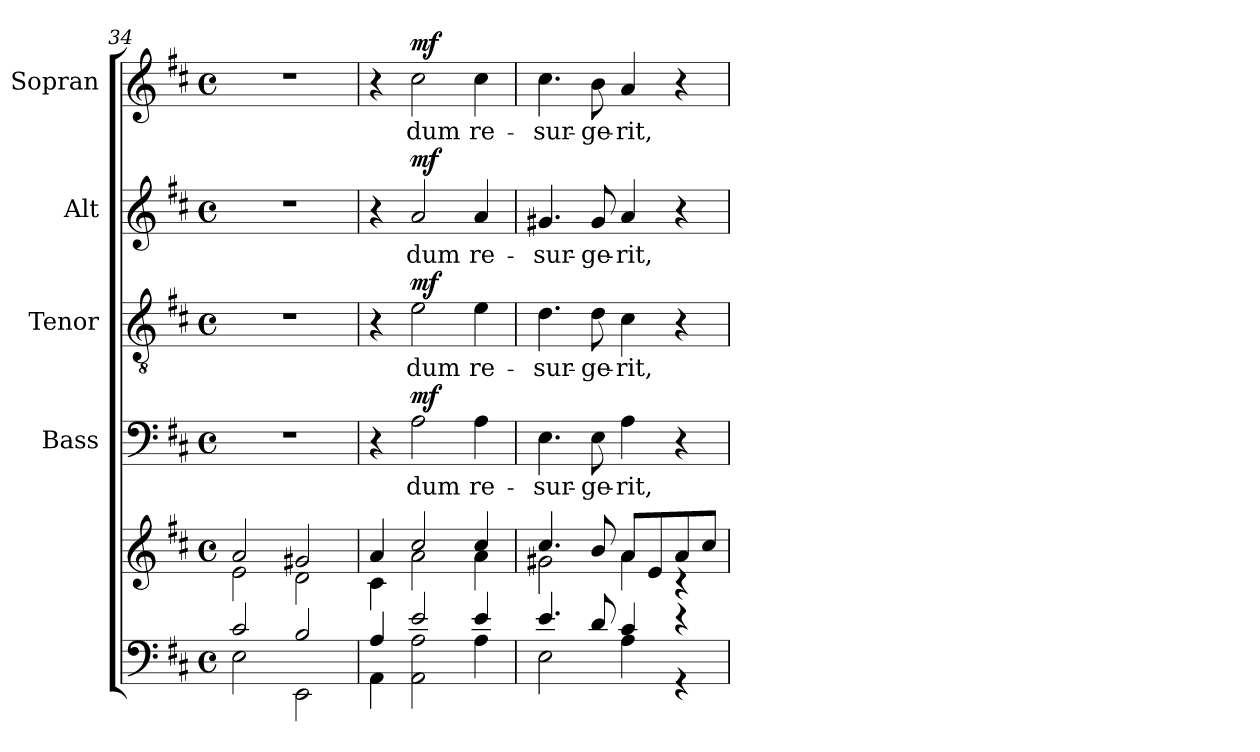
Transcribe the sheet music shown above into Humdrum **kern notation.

**kern	**kern	**kern	**text	**dynam	**kern	**text	**dynam	**kern	**text	**dynam	**kern	**text	**dynam
*part5	*part5	*part4	*part4	*part4	*part3	*part3	*part3	*part2	*part2	*part2	*part1	*part1	*part1
*staff6	*staff5	*staff4	*staff4	*staff4	*staff3	*staff3	*staff3	*staff2	*staff2	*staff2	*staff1	*staff1	*staff1
*	*	*I"Bass	*	*	*I"Tenor	*	*	*I"Alt	*	*	*I"Sopran	*	*
*	*	*I'B.	*	*	*I'T.	*	*	*I'A.	*	*	*I'S.	*	*
*clefF4	*clefG2	*clefF4	*	*	*clefGv2	*	*	*clefG2	*	*	*clefG2	*	*
*k[f#c#]	*k[f#c#]	*k[f#c#]	*	*	*k[f#c#]	*	*	*k[f#c#]	*	*	*k[f#c#]	*	*
*D:	*D:	*D:	*	*	*D:	*	*	*D:	*	*	*D:	*	*
*M4/4	*M4/4	*M4/4	*	*	*M4/4	*	*	*M4/4	*	*	*M4/4	*	*
*met(c)	*met(c)	*met(c)	*	*	*met(c)	*	*	*met(c)	*	*	*met(c)	*	*
=34	=34	=34	=34	=34	=34	=34	=34	=34	=34	=34	=34	=34	=34
*^	*^	*	*	*	*	*	*	*	*	*	*	*	*
2c#/	2E\	2a/	2e\	1r	.	.	1r	.	.	1r	.	.	1r	.	.
2B/	2EE\	2g#X/	2d\	.	.	.	.	.	.	.	.	.	.	.	.
=35	=35	=35	=35	=35	=35	=35	=35	=35	=35	=35	=35	=35	=35	=35	=35
4A/	4AA\	4a/	4c#\	4r	.	.	4r	.	.	4r	.	.	4r	.	.
!	!	!	!	!	!LO:LY:b	!LO:DY:a	!	!LO:LY:b	!LO:DY:a	!	!LO:LY:b	!LO:DY:a	!	!LO:LY:b	!LO:DY:a
2e/	2AA\ 2A\	2cc#/	2a\	2A\	dum	mf	2e\	dum	mf	2a/	dum	mf	2cc#\	dum	mf
!	!	!	!	!	!LO:LY:b	!	!	!LO:LY:b	!	!	!LO:LY:b	!	!	!LO:LY:b	!
4e/	4A\	4cc#/	4a\	4A\	re-	.	4e\	re-	.	4a/	re-	.	4cc#\	re-	.
=36	=36	=36	=36	=36	=36	=36	=36	=36	=36	=36	=36	=36	=36	=36	=36
!	!	!	!	!	!LO:LY:b	!	!	!LO:LY:b	!	!	!LO:LY:b	!	!	!LO:LY:b	!
4.e/	2E\	4.cc#/	2g#X\	4.E\	-sur-	.	4.d\	-sur-	.	4.g#X/	-sur-	.	4.cc#\	-sur-	.
!	!	!	!	!	!LO:LY:b	!	!	!LO:LY:b	!	!	!LO:LY:b	!	!	!LO:LY:b	!
8d/	.	8b/	.	8E\	-ge-	.	8d\	-ge-	.	8g#/	-ge-	.	8b\	-ge-	.
!	!	!	!	!	!LO:LY:b	!	!	!LO:LY:b	!	!	!LO:LY:b	!	!	!LO:LY:b	!
4c#/	4A\	8a/L	4a\	4A\	-rit,	.	4c#\	-rit,	.	4a/	-rit,	.	4a/	-rit,	.
.	.	8e/	.	.	.	.	.	.	.	.	.	.	.	.	.
4r	4r	8a/	4rc	4r	.	.	4r	.	.	4r	.	.	4r	.	.
.	.	8cc#/J	.	.	.	.	.	.	.	.	.	.	.	.	.
*v	*v	*	*	*	*	*	*	*	*	*	*	*	*	*	*
*	*v	*v	*	*	*	*	*	*	*	*	*	*	*	*
=	=	=	=	=	=	=	=	=	=	=	=	=	=
*-	*-	*-	*-	*-	*-	*-	*-	*-	*-	*-	*-	*-	*-
